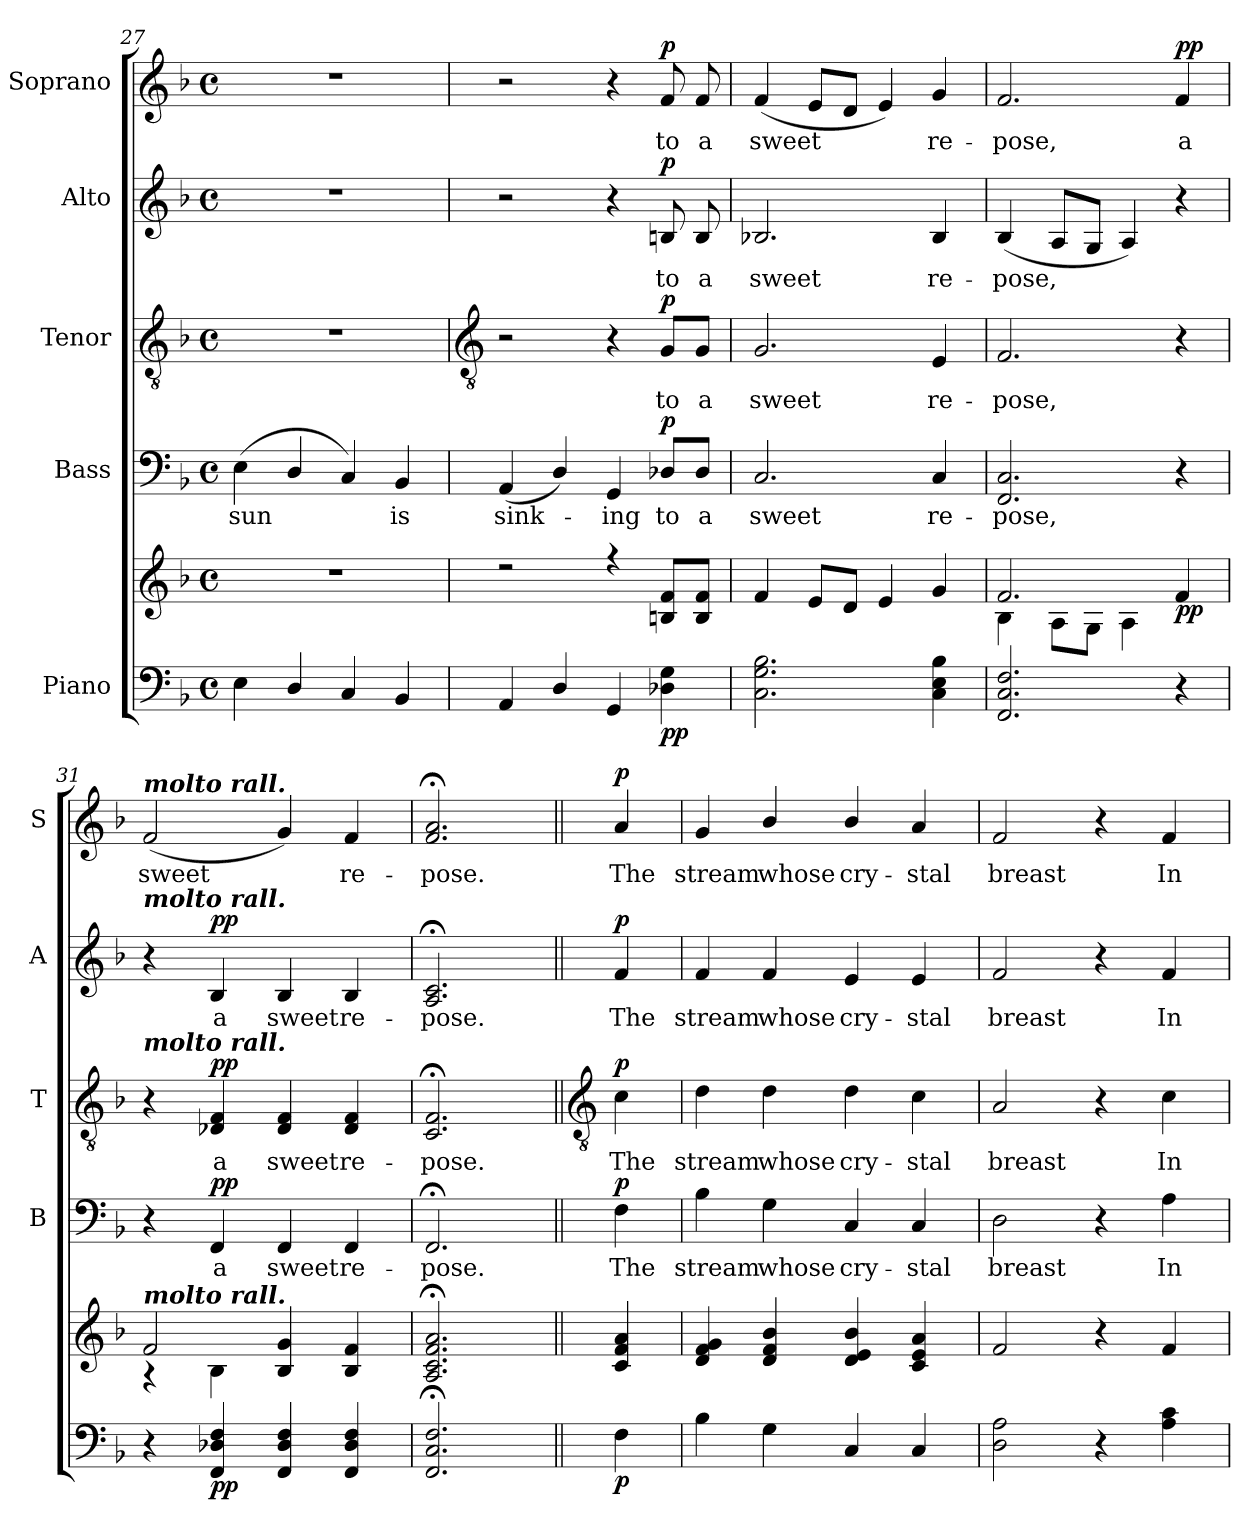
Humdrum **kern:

**kern	**kern	**dynam	**kern	**text	**dynam	**kern	**text	**dynam	**kern	**text	**dynam	**kern	**text	**dynam
*part5	*part5	*part5	*part4	*part4	*part4	*part3	*part3	*part3	*part2	*part2	*part2	*part1	*part1	*part1
*staff6	*staff5	*staff5/6	*staff4	*staff4	*staff4	*staff3	*staff3	*staff3	*staff2	*staff2	*staff2	*staff1	*staff1	*staff1
*I"Piano	*	*	*I"Bass	*	*	*I"Tenor	*	*	*I"Alto	*	*	*I"Soprano	*	*
*	*	*	*I'B	*	*	*I'T	*	*	*I'A	*	*	*I'S	*	*
*clefF4	*clefG2	*	*clefF4	*	*	*clefGv2	*	*	*clefG2	*	*	*clefG2	*	*
*k[b-]	*k[b-]	*	*k[b-]	*	*	*k[b-]	*	*	*k[b-]	*	*	*k[b-]	*	*
*F:	*F:	*	*F:	*	*	*F:	*	*	*F:	*	*	*F:	*	*
*M4/4	*M4/4	*	*M4/4	*	*	*M4/4	*	*	*M4/4	*	*	*M4/4	*	*
*met(c)	*met(c)	*	*met(c)	*	*	*met(c)	*	*	*met(c)	*	*	*met(c)	*	*
=27	=27	=27	=27	=27	=27	=27	=27	=27	=27	=27	=27	=27	=27	=27
!	!	!	!	!LO:LY:b	!	!	!	!	!	!	!	!	!	!
4E	1r	.	(<4E	sun	.	1r	.	.	1r	.	.	1r	.	.
4D/	.	.	4D/	.	.	.	.	.	.	.	.	.	.	.
4C	.	.	4C)	.	.	.	.	.	.	.	.	.	.	.
!	!	!	!	!LO:LY:b	!	!	!	!	!	!	!	!	!	!
4BB-	.	.	4BB-	is	.	.	.	.	.	.	.	.	.	.
!!LO:LB:g=z
=28	=28	=28	=28	=28	=28	=28	=28	=28	=28	=28	=28	=28	=28	=28
*	*	*	*	*	*	*clefGv2	*	*	*	*	*	*	*	*
*	*^	*	*	*	*	*	*	*	*	*	*	*	*	*
!	!	!	!	!	!LO:LY:b	!	!	!	!	!	!	!	!	!	!
4AA	2r	1ryy	.	(<4AA	sink-	.	2r	.	.	2r	.	.	2r	.	.
4D/	.	.	.	4D/)	.	.	.	.	.	.	.	.	.	.	.
!	!	!	!	!	!LO:LY:b	!	!	!	!	!	!	!	!	!	!
4GG	4r	.	.	4GG	ing	.	4r	.	.	4r	.	.	4r	.	.
!	!	!	!LO:DY:b=2	!	!LO:LY:b	!	!	!LO:LY:b	!	!	!LO:LY:b	!	!	!LO:LY:b	!
!	!	!	!LO:DY:n=1:b	!	!	!LO:DY:b	!	!	!LO:DY:b	!	!	!LO:DY:b	!	!	!LO:DY:b
4D-X\ 4G\	8Bn/ 8f/L	.	p p	8D-X/L	to	p	8G/L	to	p	8Bn	to	p	8f	to	p
!	!	!	!	!	!LO:LY:b	!	!	!LO:LY:b	!	!	!LO:LY:b	!	!	!LO:LY:b	!
.	8B/ 8f/J	.	.	8D-/J	a	.	8G/J	a	.	8B	a	.	8f	a	.
=29	=29	=29	=29	=29	=29	=29	=29	=29	=29	=29	=29	=29	=29	=29	=29
!	!	!	!	!	!LO:LY:b	!	!	!LO:LY:b	!	!	!LO:LY:b	!	!	!LO:LY:b	!
2.C 2.G 2.B-	4f/	1ryy	.	2.C	sweet	.	2.G	sweet	.	2.B-X	sweet	.	(<4f	sweet	.
.	8e/L	.	.	.	.	.	.	.	.	.	.	.	8eL	.	.
.	8d/J	.	.	.	.	.	.	.	.	.	.	.	8dJ	.	.
.	4e/	.	.	.	.	.	.	.	.	.	.	.	4e)	.	.
!	!	!	!	!	!LO:LY:b	!	!	!LO:LY:b	!	!	!LO:LY:b	!	!	!LO:LY:b	!
4C 4E 4B-	4g/	.	.	4C	re-	.	4E	re-	.	4B-	re-	.	4g	re-	.
=30	=30	=30	=30	=30	=30	=30	=30	=30	=30	=30	=30	=30	=30	=30	=30
!	!	!	!	!	!LO:LY:b	!	!	!LO:LY:b	!	!	!LO:LY:b	!	!	!LO:LY:b	!
2.FF 2.C 2.F	2.f/	4B-\	.	2.FF 2.C	-pose,	.	2.F	-pose,	.	(<4B-	-pose,	.	2.f	-pose,	.
.	.	8A\L	.	.	.	.	.	.	.	8AL	.	.	.	.	.
.	.	8G\J	.	.	.	.	.	.	.	8GJ	.	.	.	.	.
.	.	4A\	.	.	.	.	.	.	.	4A)	.	.	.	.	.
!	!	!	!LO:DY:b	!	!	!	!	!	!	!	!	!	!	!LO:LY:b	!LO:DY:b
4r	4f/	4ryy	pp	4r	.	.	4r	.	.	4r	.	.	4f	a	pp
=31	=31	=31	=31	=31	=31	=31	=31	=31	=31	=31	=31	=31	=31	=31	=31
!	!	!	!	!	!	!	!	!	!	!	!	!	!LO:TX:a:Bi:t=molto rall.	!	!
!	!	!	!	!	!	!	!	!	!	!LO:TX:a:Bi:t=molto rall.	!	!	!	!	!
!	!	!	!	!	!	!	!LO:TX:a:Bi:t=molto rall.	!	!	!	!	!	!	!	!
!	!LO:TX:a:Bi:t=molto rall.	!	!	!	!	!	!	!	!	!	!	!	!	!	!
!	!	!	!	!	!	!	!	!	!	!	!	!	!	!LO:LY:b	!
4r	2f/	4r	.	4r	.	.	4r	.	.	4r	.	.	(<2f	sweet	.
!	!	!	!LO:DY:b=2	!	!LO:LY:b	!LO:DY:b	!	!LO:LY:b	!LO:DY:b	!	!LO:LY:b	!LO:DY:b	!	!	!
4FF 4D-X 4F	.	4B-\	pp	4FF	a	pp	4D-X 4F	a	pp	4B-	a	pp	.	.	.
!	!	!	!	!	!LO:LY:b	!	!	!LO:LY:b	!	!	!LO:LY:b	!	!	!	!
4FF 4D- 4F	4B-/ 4g/	2ryy	.	4FF	sweet	.	4D- 4F	sweet	.	4B-	sweet	.	4g)	.	.
!	!	!	!	!	!LO:LY:b	!	!	!LO:LY:b	!	!	!LO:LY:b	!	!	!LO:LY:b	!
4FF 4D- 4F	4B-/ 4f/	.	.	4FF	re-	.	4D- 4F	re-	.	4B-	re-	.	4f	re-	.
=32	=32	=32	=32	=32	=32	=32	=32	=32	=32	=32	=32	=32	=32	=32	=32
!	!	!	!	!	!LO:LY:b	!	!	!LO:LY:b	!	!	!LO:LY:b	!	!	!LO:LY:b	!
2.FF; 2.C; 2.F;	2.A/;< 2.c/;< 2.f/;< 2.a/;<	2.ryy	.	2.FF;<	-pose.	.	2.C;< 2.F;<	-pose.	.	2.A;< 2.c;<	-pose.	.	2.f;< 2.a;<	-pose.	.
*	*v	*v	*	*	*	*	*	*	*	*	*	*	*	*	*
!!LO:LB:g=z
=33||	=33||	=33||	=33||	=33||	=33||	=33||	=33||	=33||	=33||	=33||	=33||	=33||	=33||	=33||
*	*	*	*	*	*	*clefGv2	*	*	*	*	*	*	*	*
*	*^	*	*	*	*	*	*	*	*	*	*	*	*	*
!	!	!	!LO:DY:b=2	!	!LO:LY:b	!LO:DY:b	!	!LO:LY:b	!LO:DY:b	!	!LO:LY:b	!LO:DY:b	!	!LO:LY:b	!LO:DY:b
*	*v	*v	*	*	*	*	*	*	*	*	*	*	*	*	*
4F	4c/ 4f/ 4a/	p	4F	The	p	4c	The	p	4f	The	p	4a/	The	p
=34	=34	=34	=34	=34	=34	=34	=34	=34	=34	=34	=34	=34	=34	=34
!	!	!	!	!LO:LY:b	!	!	!LO:LY:b	!	!	!LO:LY:b	!	!	!LO:LY:b	!
4B-	4d 4f 4g	.	4B-	stream	.	4d	stream	.	4f	stream	.	4g	stream	.
!	!	!	!	!LO:LY:b	!	!	!LO:LY:b	!	!	!LO:LY:b	!	!	!LO:LY:b	!
4G	4d/ 4f/ 4b-/	.	4G	whose	.	4d	whose	.	4f	whose	.	4b-/	whose	.
!	!	!	!	!LO:LY:b	!	!	!LO:LY:b	!	!	!LO:LY:b	!	!	!LO:LY:b	!
4C	4d/ 4e/ 4b-/	.	4C	cry-	.	4d	cry-	.	4e	cry-	.	4b-/	cry-	.
!	!	!	!	!LO:LY:b	!	!	!LO:LY:b	!	!	!LO:LY:b	!	!	!LO:LY:b	!
4C	4c 4e 4a	.	4C	-stal	.	4c	-stal	.	4e	-stal	.	4a	-stal	.
=35	=35	=35	=35	=35	=35	=35	=35	=35	=35	=35	=35	=35	=35	=35
!	!	!	!	!LO:LY:b	!	!	!LO:LY:b	!	!	!LO:LY:b	!	!	!LO:LY:b	!
2D 2A	2f	.	2D	breast	.	2A	breast	.	2f	breast	.	2f	breast	.
4r	4r	.	4r	.	.	4r	.	.	4r	.	.	4r	.	.
!	!	!	!	!LO:LY:b	!	!	!LO:LY:b	!	!	!LO:LY:b	!	!	!LO:LY:b	!
4A 4c	4f	.	4A	In	.	4c	In	.	4f	In	.	4f	In	.
=	=	=	=	=	=	=	=	=	=	=	=	=	=	=
*-	*-	*-	*-	*-	*-	*-	*-	*-	*-	*-	*-	*-	*-	*-
